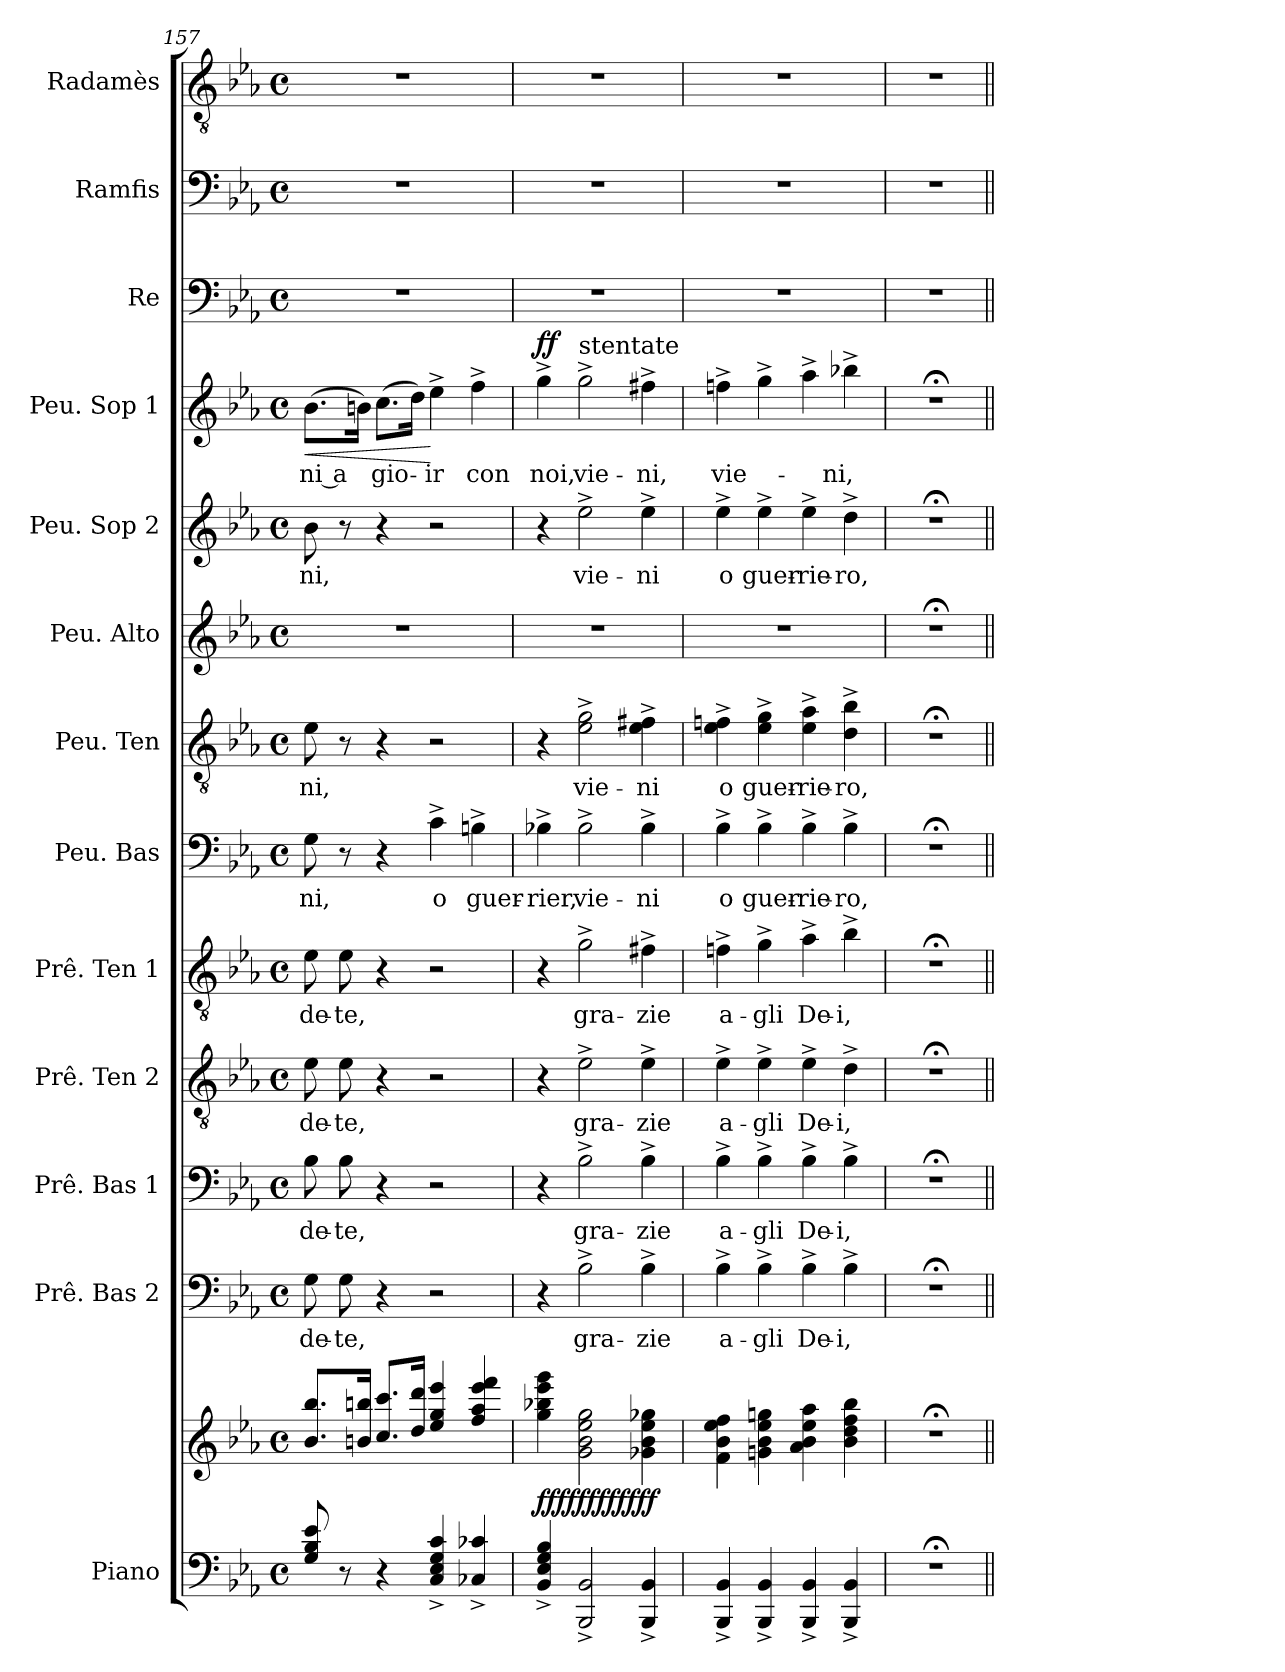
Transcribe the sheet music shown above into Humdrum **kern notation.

**kern	**kern	**dynam	**kern	**text	**kern	**text	**kern	**text	**kern	**text	**kern	**text	**kern	**text	**kern	**kern	**text	**kern	**text	**dynam	**kern	**kern	**kern
*part13	*part13	*part13	*part12	*part12	*part11	*part11	*part10	*part10	*part9	*part9	*part8	*part8	*part7	*part7	*part6	*part5	*part5	*part4	*part4	*part4	*part3	*part2	*part1
*staff14	*staff13	*staff13/14	*staff12	*staff12	*staff11	*staff11	*staff10	*staff10	*staff9	*staff9	*staff8	*staff8	*staff7	*staff7	*staff6	*staff5	*staff5	*staff4	*staff4	*staff4	*staff3	*staff2	*staff1
*I"Piano	*	*	*I"Prê. Bas 2	*	*I"Prê. Bas 1	*	*I"Prê. Ten 2	*	*I"Prê. Ten 1	*	*I"Peu. Bas	*	*I"Peu. Ten	*	*I"Peu. Alto	*I"Peu. Sop 2	*	*I"Peu. Sop 1	*	*	*I"Re	*I"Ramfis	*I"Radamès
*I'Pno	*	*	*I'Prê. B2	*	*I'Prê. B1	*	*I'Prê. T2	*	*I'Prê. T1	*	*I'Peu. Bas	*	*I'Peu. Ten	*	*I'Peu. Alto	*I'Peu. S2	*	*I'Peu. S1	*	*	*I'Re	*I'Ram.	*I'Rad.
*clefF4	*clefG2	*	*clefF4	*	*clefF4	*	*clefGv2	*	*clefGv2	*	*clefF4	*	*clefGv2	*	*clefG2	*clefG2	*	*clefG2	*	*	*clefF4	*clefF4	*clefGv2
*k[b-e-a-]	*k[b-e-a-]	*	*k[b-e-a-]	*	*k[b-e-a-]	*	*k[b-e-a-]	*	*k[b-e-a-]	*	*k[b-e-a-]	*	*k[b-e-a-]	*	*k[b-e-a-]	*k[b-e-a-]	*	*k[b-e-a-]	*	*	*k[b-e-a-]	*k[b-e-a-]	*k[b-e-a-]
*M4/4	*M4/4	*	*M4/4	*	*M4/4	*	*M4/4	*	*M4/4	*	*M4/4	*	*M4/4	*	*M4/4	*M4/4	*	*M4/4	*	*	*M4/4	*M4/4	*M4/4
*met(c)	*met(c)	*	*met(c)	*	*met(c)	*	*met(c)	*	*met(c)	*	*met(c)	*	*met(c)	*	*met(c)	*met(c)	*	*met(c)	*	*	*met(c)	*met(c)	*met(c)
=157	=157	=157	=157	=157	=157	=157	=157	=157	=157	=157	=157	=157	=157	=157	=157	=157	=157	=157	=157	=157	=157	=157	=157
!	!	!	!	!LO:LY:b:color=#0055FF	!	!LO:LY:b:color=#0055FF	!	!LO:LY:b:color=#AA0000	!	!LO:LY:b:color=#0055FF	!	!LO:LY:b:color=#0055FF	!	!LO:LY:b:color=#0055FF	!	!	!LO:LY:b:color=#0055FF	!	!LO:LY:b:color=#0055FF	!LO:HP:b	!	!	!
8G/ 8B-/ 8e-/	8.b-/ 8.bb-/L	.	8G\	-de-	8B-\	-de-	8e-\	-de-	8e-\	-de-	8G\	-ni,	8e-\	-ni,	1r	8b-\	-ni,	(>8.b-\L	ni a	<	1r	1r	1r
!	!	!	!	!LO:LY:b:color=#0055FF	!	!LO:LY:b:color=#0055FF	!	!LO:LY:b:color=#AA0000	!	!LO:LY:b:color=#0055FF	!	!	!	!	!	!	!	!	!	!	!	!	!
8r	.	.	8G\	-te,	8B-\	-te,	8e-\	-te,	8e-\	-te,	8r	.	8r	.	.	8r	.	.	.	.	.	.	.
.	16bn/ 16bbn/Jk	.	.	.	.	.	.	.	.	.	.	.	.	.	.	.	.	16bn\Jk)	.	.	.	.	.
!	!	!	!	!	!	!	!	!	!	!	!	!	!	!	!	!	!	!	!LO:LY:b:color=#0055FF	!	!	!	!
4r	8.cc/ 8.ccc/L	.	4r	.	4r	.	4r	.	4r	.	4r	.	4r	.	.	4r	.	(>8.cc\L	gio-	.	.	.	.
.	16dd/ 16ddd/Jk	.	.	.	.	.	.	.	.	.	.	.	.	.	.	.	.	16dd\Jk)	.	.	.	.	.
!	!	!	!	!	!	!	!	!	!	!	!	!LO:LY:b:color=#0055FF	!	!	!	!	!	!	!LO:LY:b:color=#0055FF	!	!	!	!
4C/^ 4E-/^ 4G/^ 4c/^	4ee-/ 4gg/ 4eee-/	.	2r	.	2r	.	2r	.	2r	.	4c^\	o	2r	.	.	2r	.	4ee-^\	-ir	[	.	.	.
!	!	!	!	!	!	!	!	!	!	!	!	!LO:LY:b:color=#0055FF	!	!	!	!	!	!	!LO:LY:b:color=#0055FF	!	!	!	!
4C-X/^ 4c-X/^	4ff/ 4aa-/ 4eee-/ 4fff/	.	.	.	.	.	.	.	.	.	4Bn^\	guer-	.	.	.	.	.	4ff^\	con	.	.	.	.
=158	=158	=158	=158	=158	=158	=158	=158	=158	=158	=158	=158	=158	=158	=158	=158	=158	=158	=158	=158	=158	=158	=158	=158
!	!	!LO:DY:a=2	!	!	!	!	!	!	!	!	!	!LO:LY:b:color=#0055FF	!	!	!	!	!	!	!LO:LY:b:color=#0055FF	!	!	!	!
!	!	!LO:DY:n=1:a=2	!	!	!	!	!	!	!	!	!	!	!	!	!	!	!	!	!	!	!	!	!
!	!	!LO:DY:n=2:a	!	!	!	!	!	!	!	!	!	!	!	!	!	!	!	!	!	!	!	!	!
!	!	!LO:DY:n=3:a	!	!	!	!	!	!	!	!	!	!	!	!	!	!	!	!	!	!	!	!	!
!	!	!LO:DY:n=4:a	!	!	!	!	!	!	!	!	!	!	!	!	!	!	!	!	!	!	!	!	!
!	!	!LO:DY:n=5:a	!	!	!	!	!	!	!	!	!	!	!	!	!	!	!	!	!	!LO:DY:a	!	!	!
4BB-/^ 4E-/^ 4G/^ 4B-/^	4gg\ 4bb-X\ 4eee-\ 4ggg\	ff ff ff ff ff ff	4r	.	4r	.	4r	.	4r	.	4B-X^\	-rier,	4r	.	1r	4r	.	4gg^\	noi,	ff	1r	1r	1r
*	*8va	*	*	*	*	*	*	*	*	*	*	*	*	*	*	*	*	*	*	*	*	*	*
!	!	!	!	!	!	!	!	!	!	!	!	!	!	!	!	!	!	!LO:TX:a:t=stentate	!	!	!	!	!
!	!	!	!	!LO:LY:b:color=#0055FF	!	!LO:LY:b:color=#0055FF	!	!LO:LY:b:color=#AA0000	!	!LO:LY:b:color=#0055FF	!	!LO:LY:b:color=#0055FF	!	!LO:LY:b:color=#0055FF	!	!	!LO:LY:b:color=#0055FF	!	!LO:LY:b:color=#0055FF	!	!	!	!
2BBB-/^ 2BB-/^	2gg\ 2bb-\ 2eee-\ 2ggg\	.	2B-^\	gra-	2B-^\	gra-	2e-^\	gra-	2g^\	gra-	2B-^\	vie-	2e-\^ 2g\^	vie-	.	2ee-^\	vie-	2gg^\	vie-	.	.	.	.
!	!	!	!	!LO:LY:b:color=#0055FF	!	!LO:LY:b:color=#0055FF	!	!LO:LY:b:color=#AA0000	!	!LO:LY:b:color=#0055FF	!	!LO:LY:b:color=#0055FF	!	!LO:LY:b:color=#0055FF	!	!	!LO:LY:b:color=#0055FF	!	!LO:LY:b:color=#0055FF	!	!	!	!
4BBB-/^ 4BB-/^	4gg-X\ 4bb-\ 4eee-\ 4ggg-X\	.	4B-^\	-zie	4B-^\	-zie	4e-^\	-zie	4f#X^\	-zie	4B-^\	-ni	4e-\^ 4f#X\^	-ni	.	4ee-^\	-ni	4ff#X^\	-ni,	.	.	.	.
=159	=159	=159	=159	=159	=159	=159	=159	=159	=159	=159	=159	=159	=159	=159	=159	=159	=159	=159	=159	=159	=159	=159	=159
!	!	!	!	!LO:LY:b:color=#0055FF	!	!LO:LY:b:color=#0055FF	!	!LO:LY:b:color=#AA0000	!	!LO:LY:b:color=#0055FF	!	!LO:LY:b:color=#0055FF	!	!LO:LY:b:color=#0055FF	!	!	!LO:LY:b:color=#0055FF	!	!LO:LY:b:color=#0055FF	!	!	!	!
4BBB-/^ 4BB-/^	4ff\ 4bb-\ 4eee-\ 4fff\	.	4B-^\	a-	4B-^\	a-	4e-^\	a-	4fn^\	a-	4B-^\	o	4e-\^ 4fn\^	o	1r	4ee-^\	o	4ffn^\	vie-	.	1r	1r	1r
!	!	!	!	!LO:LY:b:color=#0055FF	!	!LO:LY:b:color=#0055FF	!	!LO:LY:b:color=#AA0000	!	!LO:LY:b:color=#0055FF	!	!LO:LY:b:color=#0055FF	!	!LO:LY:b:color=#0055FF	!	!	!LO:LY:b:color=#0055FF	!	!	!	!	!	!
4BBB-/^ 4BB-/^	4ggn\ 4bb-\ 4eee-\ 4gggn\	.	4B-^\	-gli	4B-^\	-gli	4e-^\	-gli	4g^\	-gli	4B-^\	guer-	4e-\^ 4g\^	guer-	.	4ee-^\	guer-	4gg^\	.	.	.	.	.
!	!	!	!	!LO:LY:b:color=#0055FF	!	!LO:LY:b:color=#0055FF	!	!LO:LY:b:color=#AA0000	!	!LO:LY:b:color=#0055FF	!	!LO:LY:b:color=#0055FF	!	!LO:LY:b:color=#0055FF	!	!	!LO:LY:b:color=#0055FF	!	!	!	!	!	!
4BBB-/^ 4BB-/^	4aa-\ 4bb-\ 4eee-\ 4aaa-\	.	4B-^\	De-	4B-^\	De-	4e-^\	De-	4a-^\	De-	4B-^\	-rie-	4e-\^ 4a-\^	-rie-	.	4ee-^\	-rie-	4aa-^\	.	.	.	.	.
!	!	!	!	!LO:LY:b:color=#0055FF	!	!LO:LY:b:color=#0055FF	!	!LO:LY:b:color=#AA0000	!	!LO:LY:b:color=#0055FF	!	!LO:LY:b:color=#0055FF	!	!LO:LY:b:color=#0055FF	!	!	!LO:LY:b:color=#0055FF	!	!LO:LY:b:color=#0055FF	!	!	!	!
4BBB-/^ 4BB-/^	4bb-\ 4ddd\ 4fff\ 4bbb-\	.	4B-^\	-i,	4B-^\	-i,	4d^\	-i,	4b-^\	-i,	4B-^\	-ro,	4d\^ 4b-\^	-ro,	.	4dd^\	-ro,	4bb-X^\	-ni,	.	.	.	.
=160	=160	=160	=160	=160	=160	=160	=160	=160	=160	=160	=160	=160	=160	=160	=160	=160	=160	=160	=160	=160	=160	=160	=160
*	*X8va	*	*	*	*	*	*	*	*	*	*	*	*	*	*	*	*	*	*	*	*	*	*
1r;<	1r;<	.	1r;<	.	1r;<	.	1r;<	.	1r;<	.	1r;<	.	1r;<	.	1r;<	1r;<	.	1r;<	.	.	1r	1r	1r
=||	=||	=||	=||	=||	=||	=||	=||	=||	=||	=||	=||	=||	=||	=||	=||	=||	=||	=||	=||	=||	=||	=||	=||
*-	*-	*-	*-	*-	*-	*-	*-	*-	*-	*-	*-	*-	*-	*-	*-	*-	*-	*-	*-	*-	*-	*-	*-
